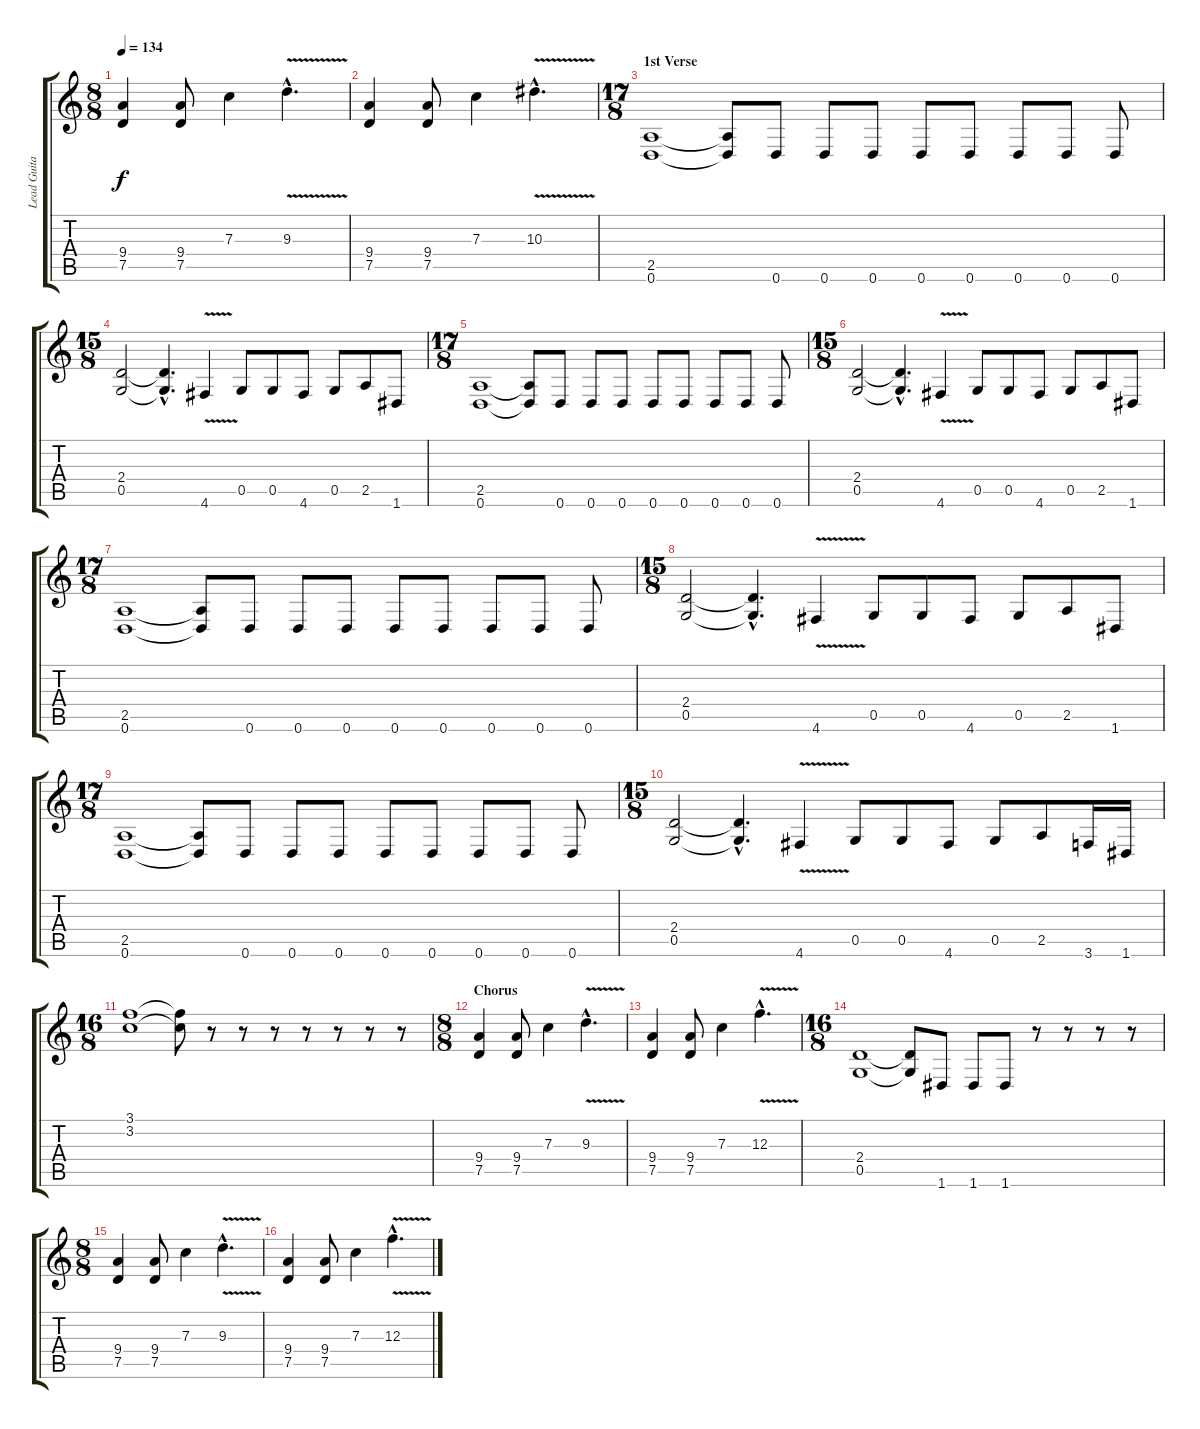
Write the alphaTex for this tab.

\track ("Lead Guitar (Demir)" "Lead Guita") {instrument overdrivenguitar}
\staff {score tabs}
\tuning (D4 A3 F3 C3 G2 D2) {hide}
\ts (8 8)
\tempo 134
\clef g2
\ks c
(9.4 7.5).4{dy f} (9.4 7.5).8 7.3.4 9.3{v hac}.4{d} |
(9.4 7.5).4 (9.4 7.5).8 7.3.4 10.3{v hac}.4{d} |
\ts (17 8)
\section ("" "1st Verse")
(2.5 0.6).1 (2.5{t} 0.6{t}).8 0.6.8 0.6.8 0.6.8 0.6.8 0.6.8 0.6.8 0.6.8 0.6.8 |
\ts (15 8)
(2.4 0.5).2 (2.4{hac t} 0.5{hac t}).4{d} 4.6{v}.4 0.5.8 0.5.8 4.6.8 0.5.8 2.5.8 1.6.8 |
\ts (17 8)
(2.5 0.6).1 (2.5{t} 0.6{t}).8 0.6.8 0.6.8 0.6.8 0.6.8 0.6.8 0.6.8 0.6.8 0.6.8 |
\ts (15 8)
(2.4 0.5).2 (2.4{hac t} 0.5{hac t}).4{d} 4.6{v}.4 0.5.8 0.5.8 4.6.8 0.5.8 2.5.8 1.6.8 |
\ts (17 8)
(2.5 0.6).1 (2.5{t} 0.6{t}).8 0.6.8 0.6.8 0.6.8 0.6.8 0.6.8 0.6.8 0.6.8 0.6.8 |
\ts (15 8)
(2.4 0.5).2 (2.4{hac t} 0.5{hac t}).4{d} 4.6{v}.4 0.5.8 0.5.8 4.6.8 0.5.8 2.5.8 1.6.8 |
\ts (17 8)
(2.5 0.6).1 (2.5{t} 0.6{t}).8 0.6.8 0.6.8 0.6.8 0.6.8 0.6.8 0.6.8 0.6.8 0.6.8 |
\ts (15 8)
(2.4 0.5).2 (2.4{hac t} 0.5{hac t}).4{d} 4.6{v}.4 0.5.8 0.5.8 4.6.8 0.5.8 2.5.8 3.6.16 1.6.16 |
\ts (16 8)
(3.1 3.2).1{volume 16} (3.1{t} 3.2{t}).8 r.8 r.8 r.8 r.8 r.8 r.8 r.8 |
\ts (8 8)
\section ("" "Chorus")
(9.4 7.5).4{volume 12} (9.4 7.5).8 7.3.4 9.3{v hac}.4{d} |
(9.4 7.5).4 (9.4 7.5).8 7.3.4 12.3{v hac}.4{d} |
\ts (16 8)
(2.4 0.5).1 (2.4{t} 0.5{t}).8 1.6.8 1.6.8 1.6.8 r.8 r.8 r.8 r.8 |
\ts (8 8)
(9.4 7.5).4 (9.4 7.5).8 7.3.4 9.3{v hac}.4{d} |
(9.4 7.5).4 (9.4 7.5).8 7.3.4 12.3{v hac}.4{d}
